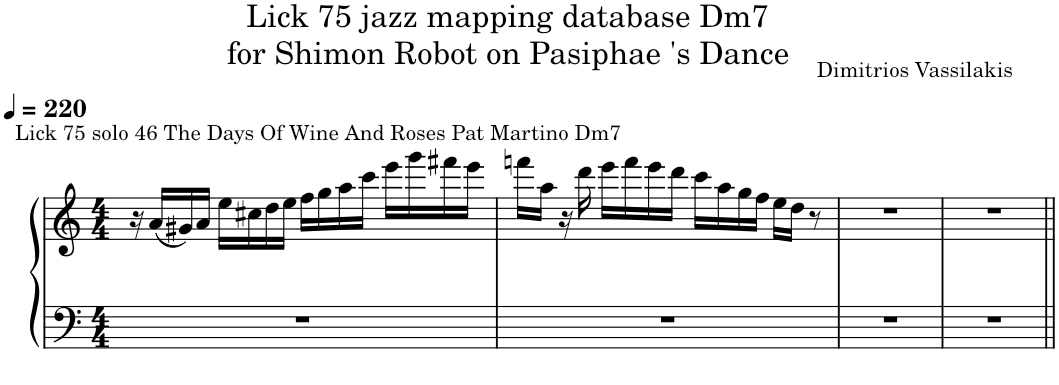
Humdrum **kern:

**kern	**kern
*part1	*part1
*staff2	*staff1
*I"Piano	*
*I'Pno.	*
*clefF4	*clefG2
*k[]	*k[]
*M4/4	*M4/4
*MM220	*MM220
=1	=1
!	!LO:TX:a:t=Lick 75 solo 46 The Days Of Wine And Roses Pat Martino Dm7
1r	16r
.	(16a/LL
.	16g#X/)
.	16a/JJ
.	16ee\LL
.	16cc#X\
.	16dd\
.	16ee\JJ
.	16ff\LL
.	16gg\
.	16aa\
.	16ccc\JJ
.	16eee\LL
.	16ggg\
.	16fff#X\
.	16eee\JJ
=2	=2
1r	16fffn\LL
.	16aa\JJ
.	16r
.	16ddd\
.	16eee\LL
.	16fff\
.	16eee\
.	16ddd\JJ
.	16ccc\LL
.	16aa\
.	16gg\
.	16ff\JJ
.	16ee\LL
.	16dd\JJ
.	8r
=3	=3
1r	1r
=4	=4
1r	1r
=||	=||
*-	*-
